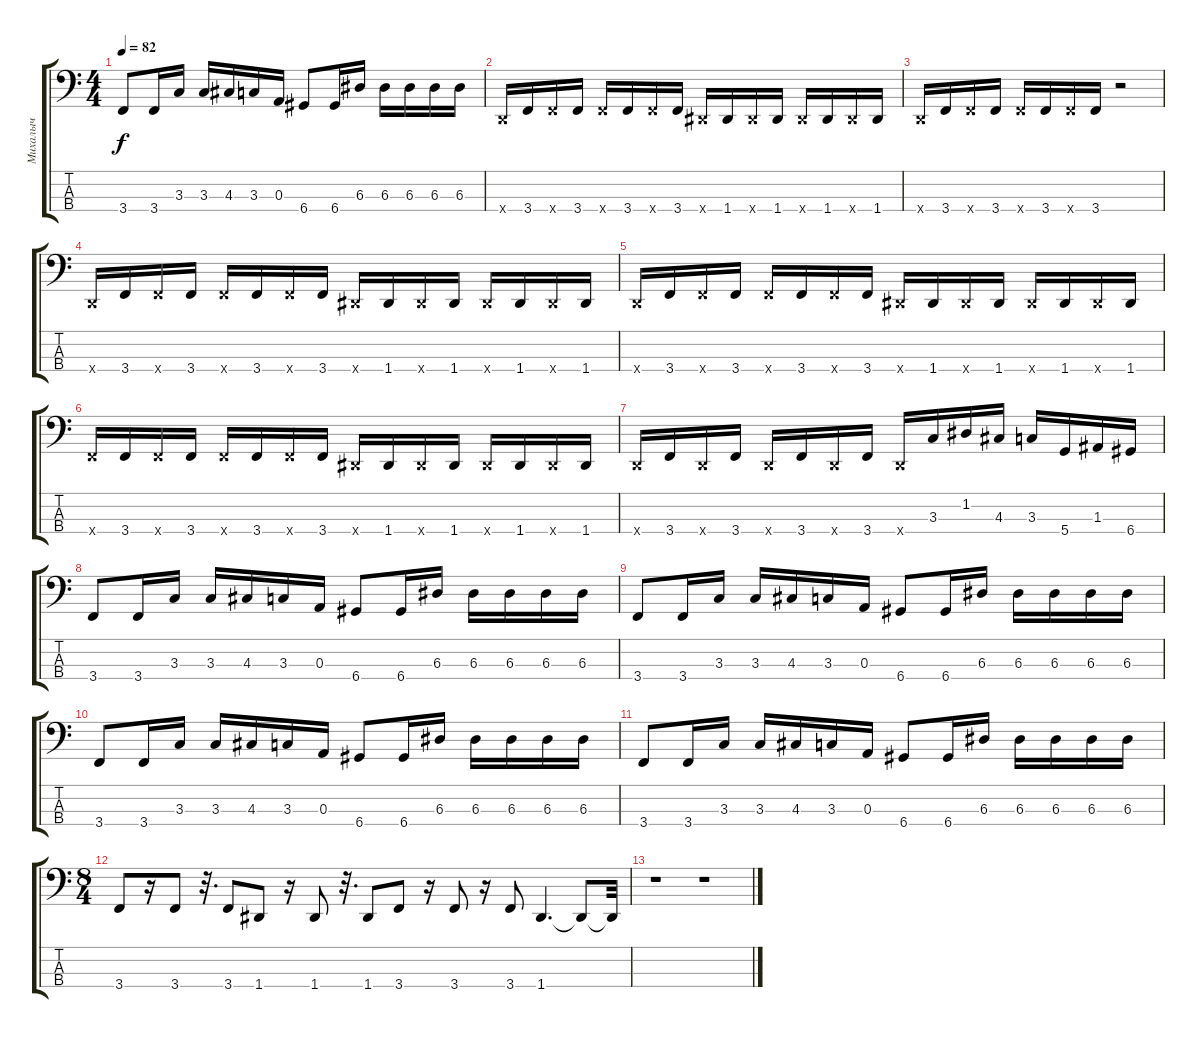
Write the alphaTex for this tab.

\track ("Михалыч" "Михалыч") {instrument electricbassfinger}
\staff {score tabs}
\tuning (G2 D2 A1 D1) {hide}
\ts (4 4)
\tempo 82
\clef f4
\ks c
3.4.8{dy f} 3.4.16 3.3.16 3.3.16 4.3.16 3.3.16 0.3.16 6.4.8 6.4.16 6.3.16 6.3.16 6.3.16 6.3.16 6.3.16 |
0.4{x}.16 3.4.16 3.4{x}.16 3.4.16 3.4{x}.16 3.4.16 3.4{x}.16 3.4.16 1.4{x}.16 1.4.16 1.4{x}.16 1.4.16 1.4{x}.16 1.4.16 1.4{x}.16 1.4.16 |
0.4{x}.16 3.4.16 3.4{x}.16 3.4.16 3.4{x}.16 3.4.16 3.4{x}.16 3.4.16 r.2 |
0.4{x}.16 3.4.16 3.4{x}.16 3.4.16 3.4{x}.16 3.4.16 3.4{x}.16 3.4.16 1.4{x}.16 1.4.16 1.4{x}.16 1.4.16 1.4{x}.16 1.4.16 1.4{x}.16 1.4.16 |
0.4{x}.16 3.4.16 3.4{x}.16 3.4.16 3.4{x}.16 3.4.16 3.4{x}.16 3.4.16 1.4{x}.16 1.4.16 1.4{x}.16 1.4.16 1.4{x}.16 1.4.16 1.4{x}.16 1.4.16 |
3.4{x}.16 3.4.16 3.4{x}.16 3.4.16 3.4{x}.16 3.4.16 3.4{x}.16 3.4.16 1.4{x}.16 1.4.16 1.4{x}.16 1.4.16 1.4{x}.16 1.4.16 1.4{x}.16 1.4.16 |
0.4{x}.16 3.4.16 0.4{x}.16 3.4.16 0.4{x}.16 3.4.16 0.4{x}.16 3.4.16 0.4{x}.16 3.3.16 1.2.16 4.3.16 3.3.16 5.4.16 1.3.16 6.4.16 |
3.4.8 3.4.16 3.3.16 3.3.16 4.3.16 3.3.16 0.3.16 6.4.8 6.4.16 6.3.16 6.3.16 6.3.16 6.3.16 6.3.16 |
3.4.8 3.4.16 3.3.16 3.3.16 4.3.16 3.3.16 0.3.16 6.4.8 6.4.16 6.3.16 6.3.16 6.3.16 6.3.16 6.3.16 |
3.4.8 3.4.16 3.3.16 3.3.16 4.3.16 3.3.16 0.3.16 6.4.8 6.4.16 6.3.16 6.3.16 6.3.16 6.3.16 6.3.16 |
3.4.8 3.4.16 3.3.16 3.3.16 4.3.16 3.3.16 0.3.16 6.4.8 6.4.16 6.3.16 6.3.16 6.3.16 6.3.16 6.3.16 |
\ts (8 4)
3.4.8 r.16 3.4.8 r.32{d} 3.4.8 1.4.8 r.16 1.4.8 r.32{d} 1.4.8 3.4.8 r.16 3.4.8 r.16 3.4.8 1.4.4{d} 1.4{t}.8 1.4{t}.32 |
r.1 r.1
